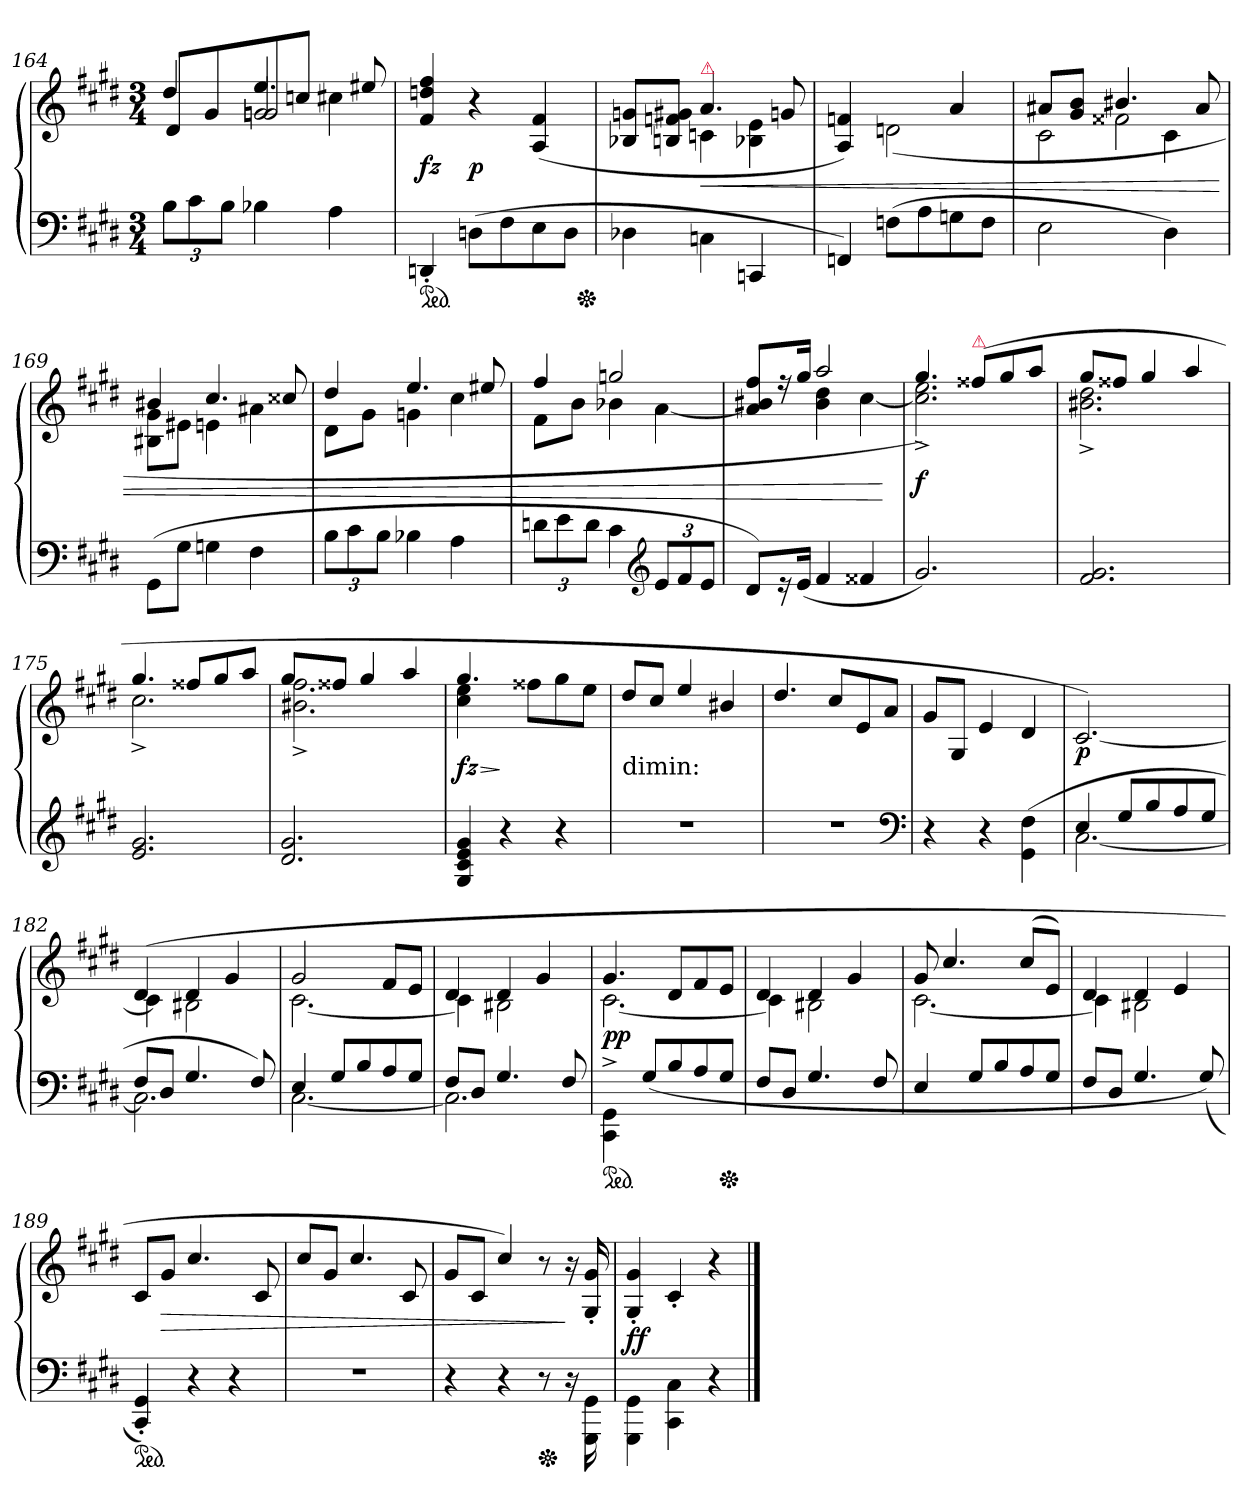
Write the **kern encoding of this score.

**kern	**kern	**dynam
*part1	*part1	*part1
*staff2	*staff1	*staff1/2
*clefF4	*clefG2	*
*k[f#c#g#d#]	*k[f#c#g#d#]	*
*c#:	*c#:	*
*M3/4	*M3/4	*
=164	=164	=164
*	*^	*
*	*	*^	*
12BL	4dd#	8d#L	4ryy	.
12c#	.	.	.	.
.	.	8g#J	.	.
12BJ	.	.	.	.
!	!	!LO:N:vis=2	!	!
4B-X	4.ee	8gn/	2gn	.
.	.	8ccnJ	.	.
4A	.	4cc#X	.	.
.	8ee#X	.	.	.
*	*v	*v	*v	*
=165	=165	=165
*ped	*	*
4DDn'>	4f#/ 4ddn/ 4ff#/	fz
(>8DnL	4r	p
8F#	.	.
8E	(>4A 4f#	.
8DJ	.	.
*Xped	*	*
=166	=166	=166
*	*^	*
4D-X	8B-X 8gnL	4ryy	.
.	8Bn 8fn 8g#XJ	.	.
!	!LO:TX:a:i:color=crimson:t=⚠	!	!
!	!	!	!LO:HP:b
4Cn\	4.a	4cn	<
4CCn	.	4B-X 4e	.
.	8gn	.	.
=167	=167	=167	=167
4FFn)	4A 4fn)	4ryy	.
(8FnL	4ryy	(>2dn	.
8A	.	.	.
8Gn	4a	.	.
8FJ	.	.	.
=168	=168	=168	=168
*	*	*^	*
2E	8a#XL	4ryy	2c#\	.
.	8g# 8bJ	.	.	.
.	4.b#X	2f##X	.	.
4D#)	.	.	4c#\	.
.	8a#	.	.	.
*	*	*v	*v	*
=169	=169	=169	=169
(>8GG#\L	4b#X	8B#X 8g#L	.
8G#J	.	8e#XJ	.
4Gn	4.cc#	4en	.
4F#	.	4a#X	.
.	8cc##X	.	.
=170	=170	=170	=170
12BL	4dd#	8d#L	.
12c#	.	.	.
.	.	8g#J	.
12BJ	.	.	.
4B-X	4.ee	4gn	.
4A	.	4cc#	.
.	8ee#X	.	.
=171	=171	=171	=171
12dnL	4ff#	8f#L	.
12e	.	.	.
.	.	8bJ	.
12dJ	.	.	.
4c#	2ggn	4b-X	.
*clefG2	*	*	*
12eL	.	[4a	.
12f#	.	.	.
12eJ	.	.	.
=172	=172	=172	=172
8d#L)	8a]/ 8b#X/ 8ff#/L	4ryy	.
16r	16rff	.	.
(<16eJk	16gg#Jk	.	.
4f#	2aa	4b# 4dd#	.
4f##X	.	[4cc#	.
*	*v	*v	*
.	.	[
=173	=173	=173
*	*^	*
2.g#)	4.gg#)	2.cc#]^< 2.ee^<	f
!	!LO:TX:a:i:color=crimson:t=⚠	!	!
.	(8ff##XL	.	.
.	8gg#	.	.
.	8aaJ	.	.
=174	=174	=174	=174
2.f# 2.g#	8gg#L	2.b#X^< 2.dd#^<	.
.	8ff##XJ	.	.
.	4gg#	.	.
.	4aa	.	.
=175	=175	=175	=175
2.e 2.g#	4.gg#	2.cc#^<	.
.	8ff##XL	.	.
.	8gg#	.	.
.	8aaJ	.	.
=176	=176	=176	=176
2.d# 2.g#	8gg#L	2.b#X^< 2.ff#^<	.
.	8ff##XJ	.	.
.	4gg#	.	.
.	4aa	.	.
=177	=177	=177	=177
4G# 4c# 4e 4g#	4.gg#	4cc# 4ee	> fz
4r	.	2ryy	]
.	8ff##XL	.	.
4r	8gg#	.	.
.	8eeJ	.	.
*	*v	*v	*
=178	=178	=178
!	!LO:TX:c:t=dimin&colon;	!
2.r	8dd#/L	.
.	8cc#/J	.
.	4ee/	.
.	4b#X/	.
=179	=179	=179
2.r	4.dd#/	.
.	8cc#L	.
.	8e	.
.	8aJ	.
*clefF4	*	*
=180	=180	=180
4r	8g#L	.
.	8G#/J	.
4r	4e	.
(4GG#\ 4F#\	4d#	.
=181	=181	=181
*^	*	*
4E	[2.C#	[2.c#)	p
8G#L	.	.	.
8B	.	.	.
8A	.	.	.
8G#J	.	.	.
=182	=182	=182	=182
*	*	*^	*
8F#L	2.C#]	(4d#	4c#]	.
8D#J	.	.	.	.
4.G#	.	4d#	2B#X	.
.	.	4g#	.	.
8F#)	.	.	.	.
=183	=183	=183	=183	=183
4E	[2.C#	2g#	[2.c#	.
8G#L	.	.	.	.
8B	.	.	.	.
8A	.	8f#L	.	.
8G#J	.	8eJ	.	.
=184	=184	=184	=184	=184
8F#L	2.C#]	4d#	4c#]	.
8D#J	.	.	.	.
4.G#	.	4d#	2B#X	.
.	.	4g#	.	.
8F#	.	.	.	.
*v	*v	*	*	*
=185	=185	=185	=185
*ped	*	*	*
4CC#^>\ 4GG#^>\	4.g#	[2.c#	pp
(8G#/L	.	.	.
8B/	8d#L	.	.
8A/	8f#	.	.
*Xped	*	*	*
8G#/J	8eJ	.	.
=186	=186	=186	=186
8F#/L	4d#	4c#]	.
8D#/J	.	.	.
4.G#/	4d#	2B#X	.
.	4g#	.	.
8F#/	.	.	.
=187	=187	=187	=187
4E/	8g#	[2.c#	.
.	4.cc#	.	.
8G#/L	.	.	.
8B/	.	.	.
8A/	(<8cc#L	.	.
8G#/J	8eJ)	.	.
=188	=188	=188	=188
8F#/L	4d#	4c#]	.
8D#/J	.	.	.
4.G#/	4d#	2B#X	.
.	4e	.	.
(>8G#/)	.	.	.
*	*v	*v	*
=189	=189	=189
*ped	*	*
4CC#'>/ 4GG#'>/)	8c#L	.
.	8g#J	>
4r	4.cc#/	.
4r	.	.
.	8c#	.
=190	=190	=190
2.r	8cc#L	.
.	8g#J	.
.	4.cc#/	.
.	8c#	.
=191	=191	=191
4r	8g#L	.
.	8c#J	.
4r	4cc#/)	.
*Xped	*	*
8r	8r	.
16r	16r	]
16GGG#\ 16GG#\	16G#'>/ 16g#'>/	.
=192	=192	=192
4GGG#\ 4GG#\	4G#'>/ 4g#'>/	ff
4CC#\ 4C#\	4c#'>	.
4r	4r	.
==	==	==
*-	*-	*-
